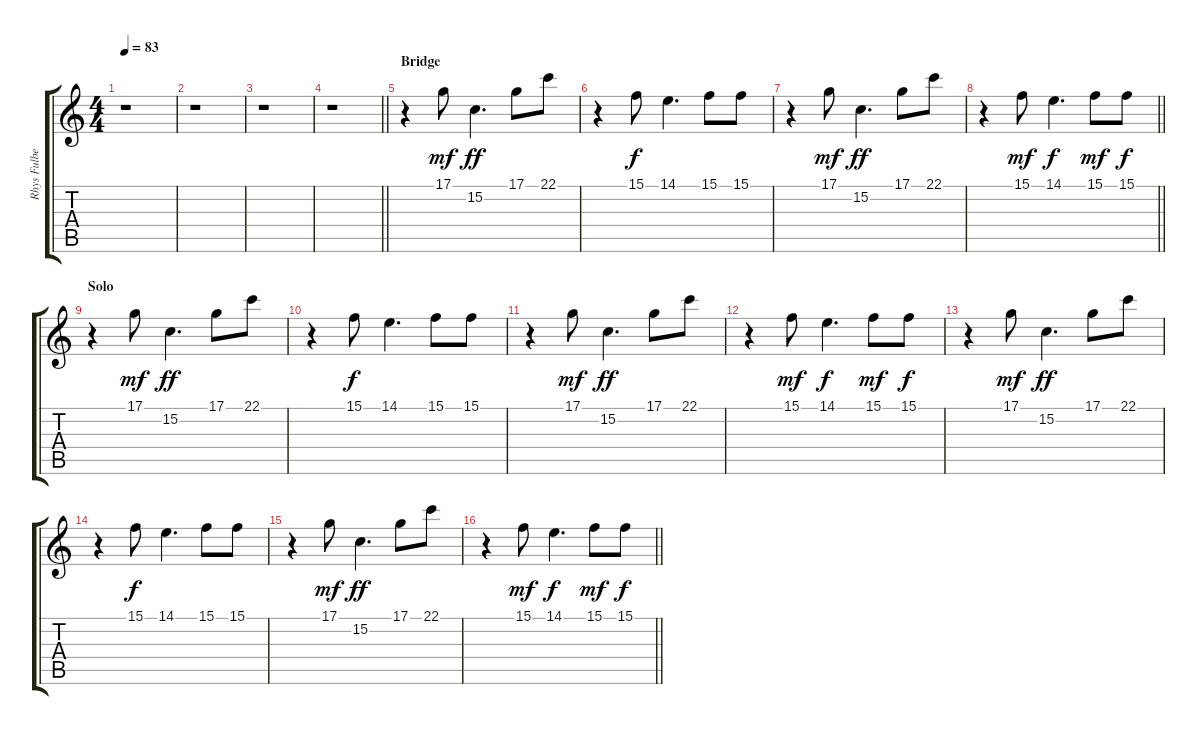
\track ("Rhys Fulber 1" "Rhys Fulbe") {instrument fx1rain}
\staff {score tabs}
\tuning (D4 A3 F3 C3 G2 D2) {hide}
\ts (4 4)
\tempo 83
\clef g2
\ks c
r.1{dy mf} |
r.1 |
r.1 |
\barLineRight lightlight
r.1 |
\section ("" "Bridge")
r.4 17.1.8 15.2.4{d dy ff} 17.1.8 22.1.8 |
r.4 15.1.8{dy f} 14.1.4{d} 15.1.8 15.1.8 |
r.4 17.1.8{dy mf} 15.2.4{d dy ff} 17.1.8 22.1.8 |
\barLineRight lightlight
r.4 15.1.8{dy mf} 14.1.4{d dy f} 15.1.8{dy mf} 15.1.8{dy f} |
\section ("" "Solo")
r.4 17.1.8{dy mf} 15.2.4{d dy ff} 17.1.8 22.1.8 |
r.4 15.1.8{dy f} 14.1.4{d} 15.1.8 15.1.8 |
r.4 17.1.8{dy mf} 15.2.4{d dy ff} 17.1.8 22.1.8 |
r.4 15.1.8{dy mf} 14.1.4{d dy f} 15.1.8{dy mf} 15.1.8{dy f} |
r.4 17.1.8{dy mf} 15.2.4{d dy ff} 17.1.8 22.1.8 |
r.4 15.1.8{dy f} 14.1.4{d} 15.1.8 15.1.8 |
r.4 17.1.8{dy mf} 15.2.4{d dy ff} 17.1.8 22.1.8 |
\barLineRight lightlight
r.4 15.1.8{dy mf} 14.1.4{d dy f} 15.1.8{dy mf} 15.1.8{dy f}
